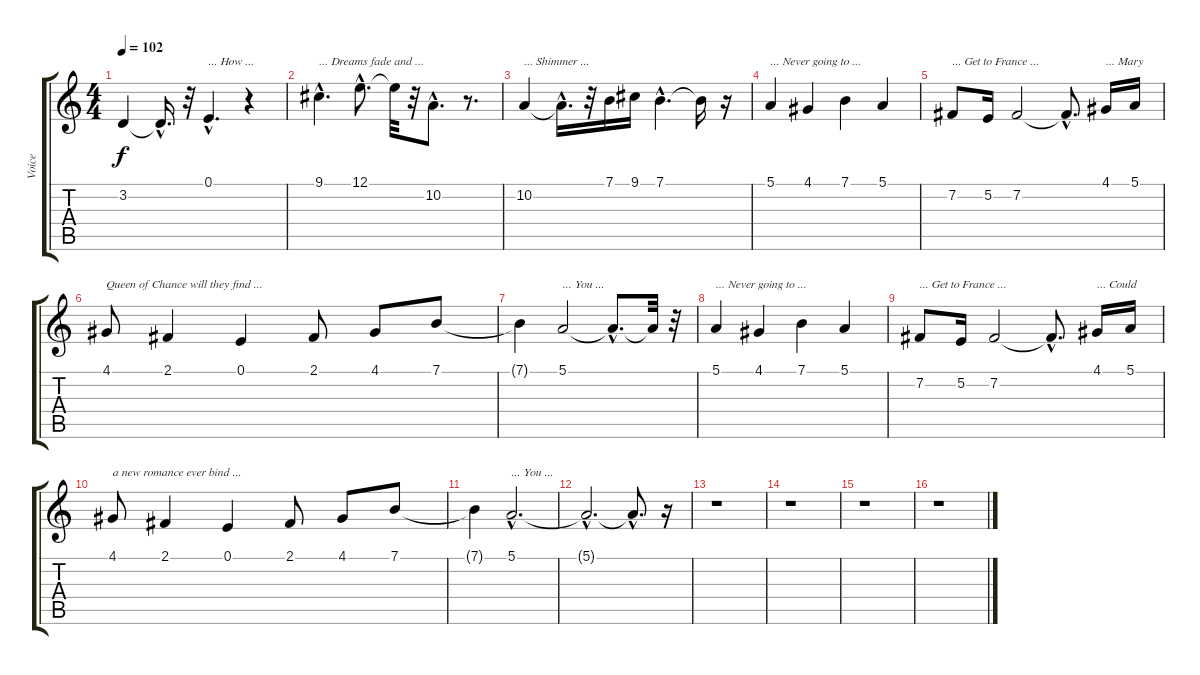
\track ("Voice" "Voice") {instrument synthvoice}
\staff {score tabs}
\tuning (E4 B3 G3 D3 A2 E2) {hide}
\ts (4 4)
\tempo 102
\clef g2
\ks c
3.2{t}.4{dy f} 3.2{hac t}.16{d} r.32 0.1{hac}.4{d txt "... How ..."} r.4 |
9.1{hac}.4{d txt "... Dreams fade and ..."} 12.1{hac}.8{d} 12.1{t}.32 r.32 10.2{hac}.8{d} r.8{d} |
10.2.4{txt "... Shimmer ..."} 10.2{hac t}.16{d} r.32 7.1.16 9.1.16 7.1{hac}.4{d} 7.1{t}.16 r.16 |
5.1.4{txt "... Never going to ..."} 4.1.4 7.1.4 5.1.4 |
7.2.8{txt "... Get to France ..."} 5.2.16 7.2.2 7.2{hac t}.8{d} 4.1.16{txt "... Mary "} 5.1.16 |
4.1.8{txt "Queen of Chance will they find ..."} 2.1.4 0.1.4 2.1.8 4.1.8 7.1.8 |
7.1{t}.4 5.1.2{txt "... You ..."} 5.1{hac t}.8{d} 5.1{t}.32 r.32 |
5.1.4{txt "... Never going to ..."} 4.1.4 7.1.4 5.1.4 |
7.2.8{txt "... Get to France ..."} 5.2.16 7.2.2 7.2{hac t}.8{d} 4.1.16{txt "... Could"} 5.1.16 |
4.1.8{txt "a new romance ever bind ..."} 2.1.4 0.1.4 2.1.8 4.1.8 7.1.8 |
7.1{t}.4 5.1{hac}.2{d txt "... You ..."} |
5.1{hac t}.2{d} 5.1{hac t}.8{d} r.16 |
r.1 |
r.1 |
r.1 |
r.1
